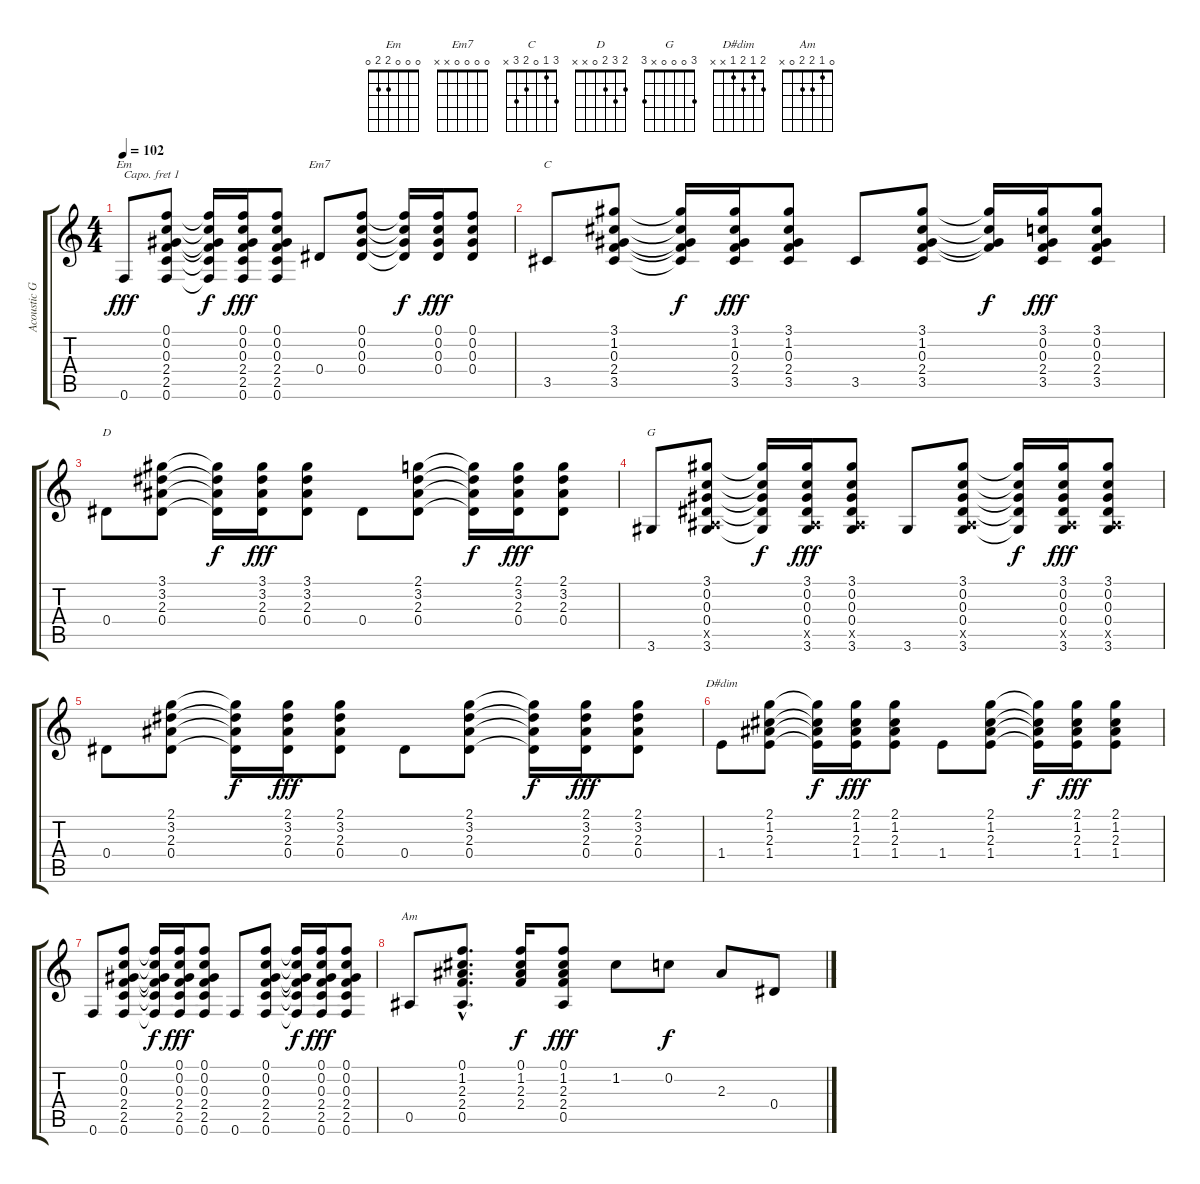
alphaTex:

\track ("Acoustic Guitar 2" "Acoustic G") {instrument acousticguitarsteel}
\staff {score tabs}
\capo 1
\tuning (E4 B3 G3 D3 A2 E2) {hide}
\chord ("Em" 0 0 0 2 2 0)
\chord ("Em7" 0 0 0 0 x x)
\chord ("C" 3 1 0 2 3 x)
\chord ("D" 2 3 2 0 x x)
\chord ("G" 3 0 0 0 x 3)
\chord ("D#dim" 2 1 2 1 x x)
\chord ("Am" 0 1 2 2 0 x)
\ts (4 4)
\tempo 102
\clef g2
\ks c
0.6.8{ch "Em" dy fff} (0.1 0.2 0.3 2.4 2.5 0.6).8 (0.1{t} 0.2{t} 0.3{t} 2.4{t} 2.5{t} 0.6{t}).16{dy f} (0.1 0.2 0.3 2.4 2.5 0.6).16{dy fff} (0.1 0.2 0.3 2.4 2.5 0.6).8 0.4.8{ch "Em7"} (0.1 0.2 0.3 0.4).8 (0.1{t} 0.2{t} 0.3{t} 0.4{t}).16{dy f} (0.1 0.2 0.3 0.4).16{dy fff} (0.1 0.2 0.3 0.4).8 |
3.5.8{ch "C"} (3.1 1.2 0.3 2.4 3.5).8 (3.1{t} 1.2{t} 0.3{t} 2.4{t} 3.5{t}).16{dy f} (3.1 1.2 0.3 2.4 3.5).16{dy fff} (3.1 1.2 0.3 2.4 3.5).8 3.5.8 (3.1 1.2 0.3 2.4 3.5).8 (3.1{t} 1.2{t} 0.3{t} 2.4{t}).16{dy f} (3.1 0.2 0.3 2.4 3.5).16{dy fff} (3.1 0.2 0.3 2.4 3.5).8 |
0.4.8{ch "D"} (3.1 3.2 2.3 0.4).8 (3.1{t} 3.2{t} 2.3{t} 0.4{t}).16{dy f} (3.1 3.2 2.3 0.4).16{dy fff} (3.1 3.2 2.3 0.4).8 0.4.8 (2.1 3.2 2.3 0.4).8 (2.1{t} 3.2{t} 2.3{t} 0.4{t}).16{dy f} (2.1 3.2 2.3 0.4).16{dy fff} (2.1 3.2 2.3 0.4).8 |
3.6.8{ch "G"} (3.1 0.2 0.3 0.4 0.5{x} 3.6).8 (3.1{t} 0.2{t} 0.3{t} 0.4{t} 3.6{t}).16{dy f} (3.1 0.2 0.3 0.4 0.5{x} 3.6).16{dy fff} (3.1 0.2 0.3 0.4 0.5{x} 3.6).8 3.6.8 (3.1 0.2 0.3 0.4 0.5{x} 3.6).8 (3.1{t} 0.2{t} 0.3{t} 0.4{t} 3.6{t}).16{dy f} (3.1 0.2 0.3 0.4 0.5{x} 3.6).16{dy fff} (3.1 0.2 0.3 0.4 0.5{x} 3.6).8 |
0.4.8 (2.1 3.2 2.3 0.4).8 (2.1{t} 3.2{t} 2.3{t} 0.4{t}).16{dy f} (2.1 3.2 2.3 0.4).16{dy fff} (2.1 3.2 2.3 0.4).8 0.4.8 (2.1 3.2 2.3 0.4).8 (2.1{t} 3.2{t} 2.3{t} 0.4{t}).16{dy f} (2.1 3.2 2.3 0.4).16{dy fff} (2.1 3.2 2.3 0.4).8 |
1.4.8{ch "D#dim"} (2.1 1.2 2.3 1.4).8 (2.1{t} 1.2{t} 2.3{t} 1.4{t}).16{dy f} (2.1 1.2 2.3 1.4).16{dy fff} (2.1 1.2 2.3 1.4).8 1.4.8 (2.1 1.2 2.3 1.4).8 (2.1{t} 1.2{t} 2.3{t} 1.4{t}).16{dy f} (2.1 1.2 2.3 1.4).16{dy fff} (2.1 1.2 2.3 1.4).8 |
0.6.8 (0.1 0.2 0.3 2.4 2.5 0.6).8 (0.1{t} 0.2{t} 0.3{t} 2.4{t} 2.5{t} 0.6{t}).16{dy f} (0.1 0.2 0.3 2.4 2.5 0.6).16{dy fff} (0.1 0.2 0.3 2.4 2.5 0.6).8 0.6.8 (0.1 0.2 0.3 2.4 2.5 0.6).8 (0.1{t} 0.2{t} 0.3{t} 2.4{t} 2.5{t} 0.6{t}).16{dy f} (0.1 0.2 0.3 2.4 2.5 0.6).16{dy fff} (0.1 0.2 0.3 2.4 2.5 0.6).8 |
0.5.8{ch "Am"} (0.1{hac} 1.2{hac} 2.3{hac} 2.4{hac} 0.5{hac}).8{d} (0.1 1.2 2.3 2.4).16{dy f} (0.1 1.2 2.3 2.4 0.5).8{dy fff} 1.2.8 0.2.8{dy f} 2.3.8 0.4.8
